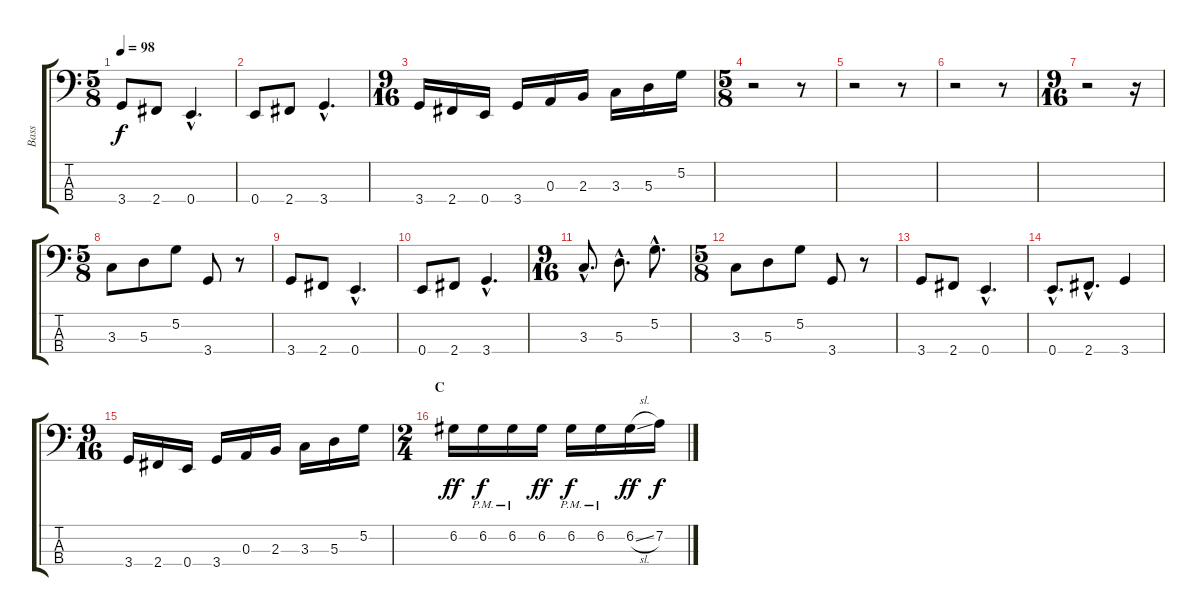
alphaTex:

\track ("Bass" "Bass") {instrument electricbasspick}
\staff {score tabs}
\tuning (G2 D2 A1 E1) {hide}
\ts (5 8)
\tempo 98
\clef f4
\ks c
3.4.8{dy f} 2.4.8 0.4{hac}.4{d} |
0.4.8 2.4.8 3.4{hac}.4{d} |
\ts (9 16)
3.4.16 2.4.16 0.4.16 3.4.16 0.3.16 2.3.16 3.3.16 5.3.16 5.2.16 |
\ts (5 8)
r.2 r.8 |
r.2 r.8 |
r.2 r.8 |
\ts (9 16)
r.2 r.16 |
\ts (5 8)
3.3.8 5.3.8 5.2.8 3.4.8 r.8 |
3.4.8 2.4.8 0.4{hac}.4{d} |
0.4.8 2.4.8 3.4{hac}.4{d} |
\ts (9 16)
3.3{hac}.8{d} 5.3{hac}.8{d} 5.2{hac}.8{d} |
\ts (5 8)
3.3.8 5.3.8 5.2.8 3.4.8 r.8 |
3.4.8 2.4.8 0.4{hac}.4{d} |
0.4{hac}.8{d} 2.4{hac}.8{d} 3.4.4 |
\ts (9 16)
3.4.16 2.4.16 0.4.16 3.4.16 0.3.16 2.3.16 3.3.16 5.3.16 5.2.16 |
\ts (2 4)
\section ("" "C")
6.2.16{dy ff} 6.2{pm}.16{dy f} 6.2{pm}.16 6.2.16{dy ff} 6.2{pm}.16{dy f} 6.2{pm}.16 6.2{sl}.16{dy ff} 7.2.16{dy f}
